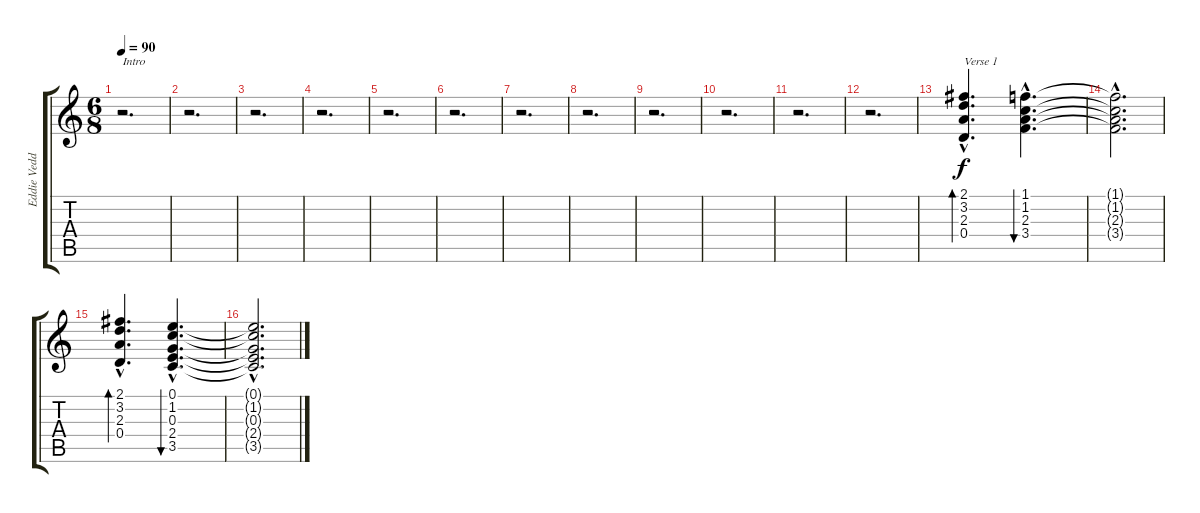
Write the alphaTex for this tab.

\track ("Eddie Vedder" "Eddie Vedd") {instrument acousticguitarsteel}
\staff {score tabs}
\tuning (E4 B3 G3 D3 A2 E2) {hide}
\ts (6 8)
\tempo 90
\clef g2
\ks c
r.2{d txt "Intro" dy f instrument acousticguitarsteel} |
r.2{d} |
r.2{d} |
r.2{d} |
r.2{d} |
r.2{d} |
r.2{d} |
r.2{d} |
r.2{d} |
r.2{d} |
r.2{d} |
r.2{d} |
(2.1{hac} 3.2{hac} 2.3{hac} 0.4{hac}).4{d bd 60 txt "Verse 1"} (1.1{hac} 1.2{hac} 2.3{hac} 3.4{hac}).4{d bu 60} |
(1.1{hac t} 1.2{hac t} 2.3{hac t} 3.4{hac t}).2{d} |
(2.1{hac} 3.2{hac} 2.3{hac} 0.4{hac}).4{d bd 60} (0.1{hac} 1.2{hac} 0.3{hac} 2.4{hac} 3.5{hac}).4{d bu 60} |
(0.1{hac t} 1.2{hac t} 0.3{hac t} 2.4{hac t} 3.5{hac t}).2{d}
